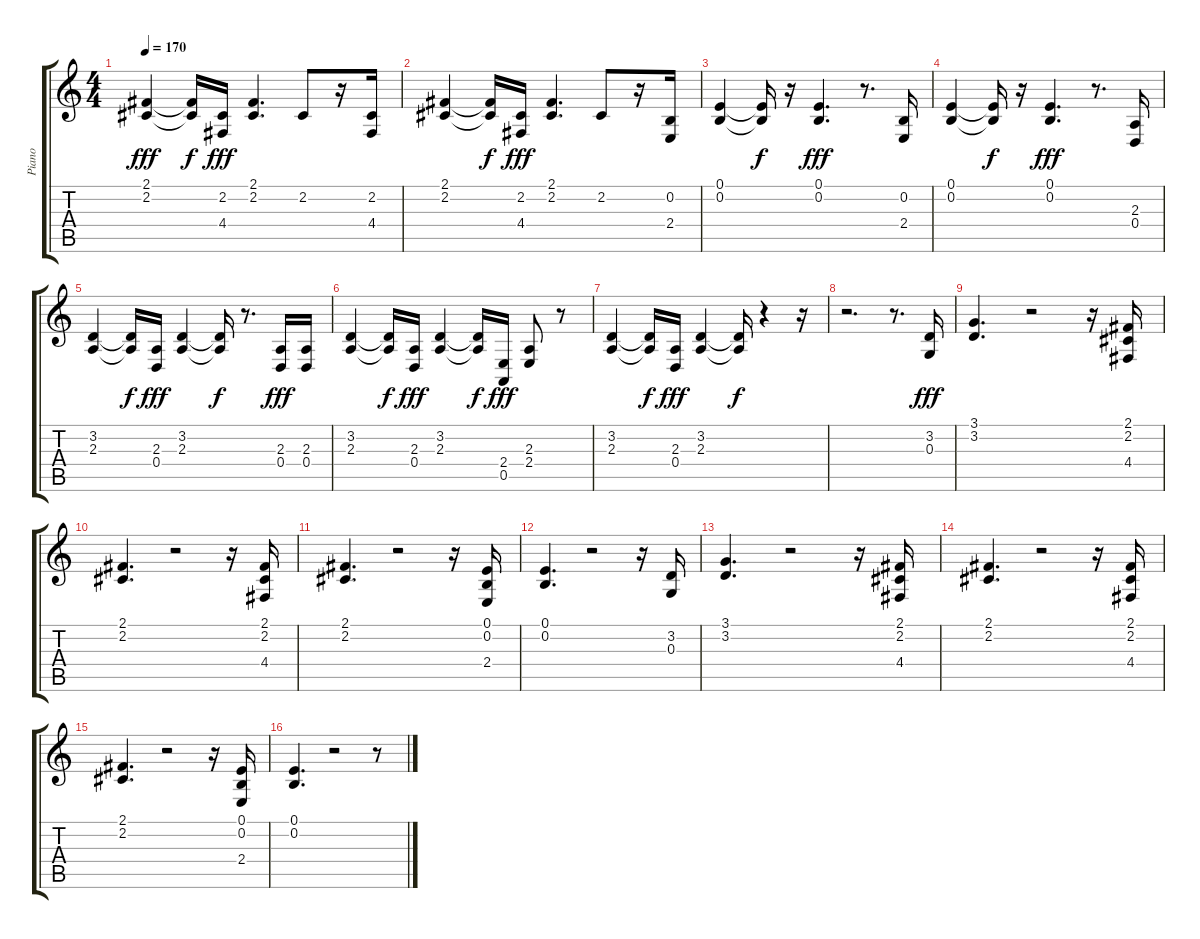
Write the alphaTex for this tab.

\track ("Piano" "Piano") {instrument electricpiano2}
\staff {score tabs}
\tuning (E4 B3 G3 D3 A2 E2) {hide}
\ts (4 4)
\tempo 170
\clef g2
\ks c
(2.1 2.2).4{dy fff} (2.1{t} 2.2{t}).16{dy f} (2.2 4.4).16{dy fff} (2.1 2.2).4{d} 2.2.8 r.16 (2.2 4.4).16 |
(2.1 2.2).4 (2.1{t} 2.2{t}).16{dy f} (2.2 4.4).16{dy fff} (2.1 2.2).4{d} 2.2.8 r.16 (0.2 2.4).16 |
(0.1 0.2).4 (0.1{t} 0.2{t}).16{dy f} r.16 (0.1 0.2).4{d dy fff} r.8{d} (0.2 2.4).16 |
(0.1 0.2).4 (0.1{t} 0.2{t}).16{dy f} r.16 (0.1 0.2).4{d dy fff} r.8{d} (2.3 0.4).16 |
(3.2 2.3).4 (3.2{t} 2.3{t}).16{dy f} (2.3 0.4).16{dy fff} (3.2 2.3).4 (3.2{t} 2.3{t}).16{dy f} r.8{d} (2.3 0.4).16{dy fff} (2.3 0.4).16 |
(3.2 2.3).4 (3.2{t} 2.3{t}).16{dy f} (2.3 0.4).16{dy fff} (3.2 2.3).4 (3.2{t} 2.3{t}).16{dy f} (2.4 0.5).16{dy fff} (2.3 2.4).8 r.8 |
(3.2 2.3).4 (3.2{t} 2.3{t}).16{dy f} (2.3 0.4).16{dy fff} (3.2 2.3).4 (3.2{t} 2.3{t}).16{dy f} r.4 r.16 |
r.2{d} r.8{d} (3.2 0.3).16{dy fff} |
(3.1 3.2).4{d} r.2 r.16 (2.1 2.2 4.4).16 |
(2.1 2.2).4{d} r.2 r.16 (2.1 2.2 4.4).16 |
(2.1 2.2).4{d} r.2 r.16 (0.1 0.2 2.4).16 |
(0.1 0.2).4{d} r.2 r.16 (3.2 0.3).16 |
(3.1 3.2).4{d} r.2 r.16 (2.1 2.2 4.4).16 |
(2.1 2.2).4{d} r.2 r.16 (2.1 2.2 4.4).16 |
(2.1 2.2).4{d} r.2 r.16 (0.1 0.2 2.4).16 |
(0.1 0.2).4{d} r.2 r.8
